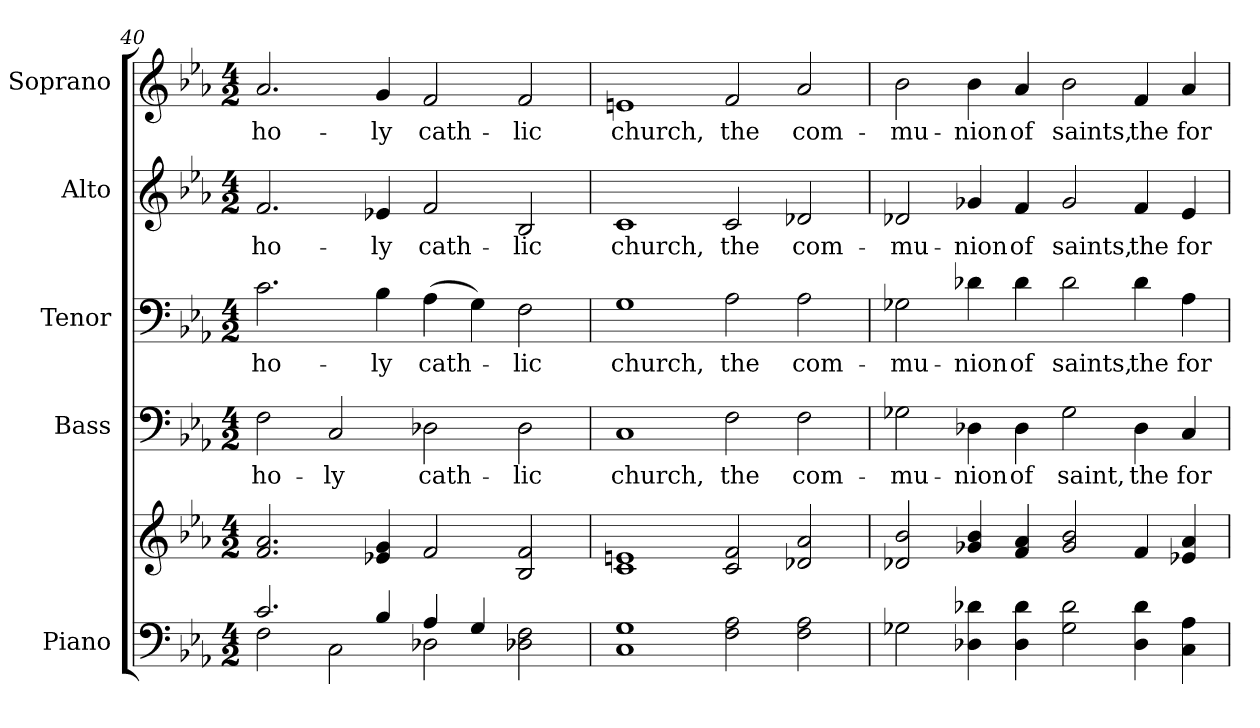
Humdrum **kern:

**kern	**kern	**kern	**text	**kern	**text	**kern	**text	**kern	**text
*part5	*part5	*part4	*part4	*part3	*part3	*part2	*part2	*part1	*part1
*staff6	*staff5	*staff4	*staff4	*staff3	*staff3	*staff2	*staff2	*staff1	*staff1
*I"Piano	*	*I"Bass	*	*I"Tenor	*	*I"Alto	*	*I"Soprano	*
*I'Pno.	*	*I'B.	*	*I'T.	*	*I'A.	*	*I'S.	*
!!LO:PB:g=z
*clefF4	*clefG2	*clefF4	*	*clefF4	*	*clefG2	*	*clefG2	*
*k[b-e-a-]	*k[b-e-a-]	*k[b-e-a-]	*	*k[b-e-a-]	*	*k[b-e-a-]	*	*k[b-e-a-]	*
*c:	*c:	*c:	*	*c:	*	*c:	*	*c:	*
*M4/2	*M4/2	*M4/2	*	*M4/2	*	*M4/2	*	*M4/2	*
=40	=40	=40	=40	=40	=40	=40	=40	=40	=40
*^	*	*	*	*	*	*	*	*	*
!	!	!	!	!LO:LY:b:color=#000000	!	!	!	!	!	!
!	!	!	!	!	!	!LO:LY:b:color=#000000	!	!	!	!
!	!	!	!	!	!	!	!	!LO:LY:b:color=#000000	!	!
!	!	!	!	!	!	!	!	!	!	!LO:LY:b:color=#000000
2.ci/	2Fi\	2.fi/ 2.a-i	2Fi\	ho-	2.ci\	ho-	2.fi/	ho-	2.a-i/	ho-
!	!	!	!	!LO:LY:b:color=#000000	!	!	!	!	!	!
.	2Ci\	.	2Ci/	-ly	.	.	.	.	.	.
!	!	!	!	!	!	!LO:LY:b:color=#000000	!	!	!	!
!	!	!	!	!	!	!	!	!LO:LY:b:color=#000000	!	!
!	!	!	!	!	!	!	!	!	!	!LO:LY:b:color=#000000
4B-i/	.	4e-Xi/ 4gi	.	.	4B-i\	-ly	4e-Xi/	-ly	4gi/	-ly
!	!	!	!	!LO:LY:b:color=#000000	!	!	!	!	!	!
!	!	!	!	!	!	!LO:LY:b:color=#000000	!	!	!	!
!	!	!	!	!	!	!	!	!LO:LY:b:color=#000000	!	!
!	!	!	!	!	!	!	!	!	!	!LO:LY:b:color=#000000
4A-i/	2D-Xi\	2fi/	2D-Xi\	cath-	(4A-i\	cath-	2fi/	cath-	2fi/	cath-
4Gi/	.	.	.	.	4Gi\)	.	.	.	.	.
!	!	!	!	!LO:LY:b:color=#000000	!	!	!	!	!	!
!	!	!	!	!	!	!LO:LY:b:color=#000000	!	!	!	!
!	!	!	!	!	!	!	!	!LO:LY:b:color=#000000	!	!
!	!	!	!	!	!	!	!	!	!	!LO:LY:b:color=#000000
2D-Xi\ 2Fi	2ryy	2B-i/ 2fi	2D-i\	-lic	2Fi\	-lic	2B-i/	-lic	2fi/	-lic
*v	*v	*	*	*	*	*	*	*	*	*
=41	=41	=41	=41	=41	=41	=41	=41	=41	=41
*^	*	*	*	*	*	*	*	*	*
!	!	!	!	!LO:LY:b:color=#000000	!	!	!	!	!	!
*v	*v	*	*	*	*	*	*	*	*	*
*^	*	*	*	*	*	*	*	*	*
!	!	!	!	!	!	!LO:LY:b:color=#000000	!	!	!	!
*v	*v	*	*	*	*	*	*	*	*	*
*^	*	*	*	*	*	*	*	*	*
!	!	!	!	!	!	!	!	!LO:LY:b:color=#000000	!	!
*v	*v	*	*	*	*	*	*	*	*	*
*^	*	*	*	*	*	*	*	*	*
!	!	!	!	!	!	!	!	!	!	!LO:LY:b:color=#000000
*v	*v	*	*	*	*	*	*	*	*	*
1Ci 1Gi	1ci 1eni	1Ci	church,	1Gi	church,	1ci	church,	1eni	church,
!	!	!	!LO:LY:b:color=#000000	!	!	!	!	!	!
!	!	!	!	!	!LO:LY:b:color=#000000	!	!	!	!
!	!	!	!	!	!	!	!LO:LY:b:color=#000000	!	!
!	!	!	!	!	!	!	!	!	!LO:LY:b:color=#000000
2Fi\ 2A-i	2ci/ 2fi	2Fi\	the	2A-i\	the	2ci/	the	2fi/	the
!	!	!	!LO:LY:b:color=#000000	!	!	!	!	!	!
!	!	!	!	!	!LO:LY:b:color=#000000	!	!	!	!
!	!	!	!	!	!	!	!LO:LY:b:color=#000000	!	!
!	!	!	!	!	!	!	!	!	!LO:LY:b:color=#000000
2Fi\ 2A-i	2d-Xi/ 2a-i	2Fi\	com-	2A-i\	com-	2d-Xi/	com-	2a-i/	com-
=42	=42	=42	=42	=42	=42	=42	=42	=42	=42
!	!	!	!LO:LY:b:color=#000000	!	!	!	!	!	!
!	!	!	!	!	!LO:LY:b:color=#000000	!	!	!	!
!	!	!	!	!	!	!	!LO:LY:b:color=#000000	!	!
!	!	!	!	!	!	!	!	!	!LO:LY:b:color=#000000
2G-Xi\	2d-Xi/ 2b-i	2G-Xi\	-mu-	2G-Xi\	-mu-	2d-Xi/	-mu-	2b-i\	-mu-
!	!	!	!LO:LY:b:color=#000000	!	!	!	!	!	!
!	!	!	!	!	!LO:LY:b:color=#000000	!	!	!	!
!	!	!	!	!	!	!	!LO:LY:b:color=#000000	!	!
!	!	!	!	!	!	!	!	!	!LO:LY:b:color=#000000
4D-Xi\ 4d-Xi	4g-Xi/ 4b-i	4D-Xi\	-nion	4d-Xi\	-nion	4g-Xi/	-nion	4b-i\	-nion
!	!	!	!LO:LY:b:color=#000000	!	!	!	!	!	!
!	!	!	!	!	!LO:LY:b:color=#000000	!	!	!	!
!	!	!	!	!	!	!	!LO:LY:b:color=#000000	!	!
!	!	!	!	!	!	!	!	!	!LO:LY:b:color=#000000
4D-i\ 4d-i	4fi/ 4a-i	4D-i\	of	4d-i\	of	4fi/	of	4a-i/	of
!	!	!	!LO:LY:b:color=#000000	!	!	!	!	!	!
!	!	!	!	!	!LO:LY:b:color=#000000	!	!	!	!
!	!	!	!	!	!	!	!LO:LY:b:color=#000000	!	!
!	!	!	!	!	!	!	!	!	!LO:LY:b:color=#000000
2G-i\ 2d-i	2g-i/ 2b-i	2G-i\	saint,	2d-i\	saints,	2g-i/	saints,	2b-i\	saints,
!	!	!	!LO:LY:b:color=#000000	!	!	!	!	!	!
!	!	!	!	!	!LO:LY:b:color=#000000	!	!	!	!
!	!	!	!	!	!	!	!LO:LY:b:color=#000000	!	!
!	!	!	!	!	!	!	!	!	!LO:LY:b:color=#000000
4D-i\ 4d-i	4fi/	4D-i\	the	4d-i\	the	4fi/	the	4fi/	the
!	!	!	!LO:LY:b:color=#000000	!	!	!	!	!	!
!	!	!	!	!	!LO:LY:b:color=#000000	!	!	!	!
!	!	!	!	!	!	!	!LO:LY:b:color=#000000	!	!
!	!	!	!	!	!	!	!	!	!LO:LY:b:color=#000000
4Ci\ 4A-i	4e-Xi/ 4a-i	4Ci/	for-	4A-i\	for-	4e-i/	for-	4a-i/	for-
=	=	=	=	=	=	=	=	=	=
*-	*-	*-	*-	*-	*-	*-	*-	*-	*-
